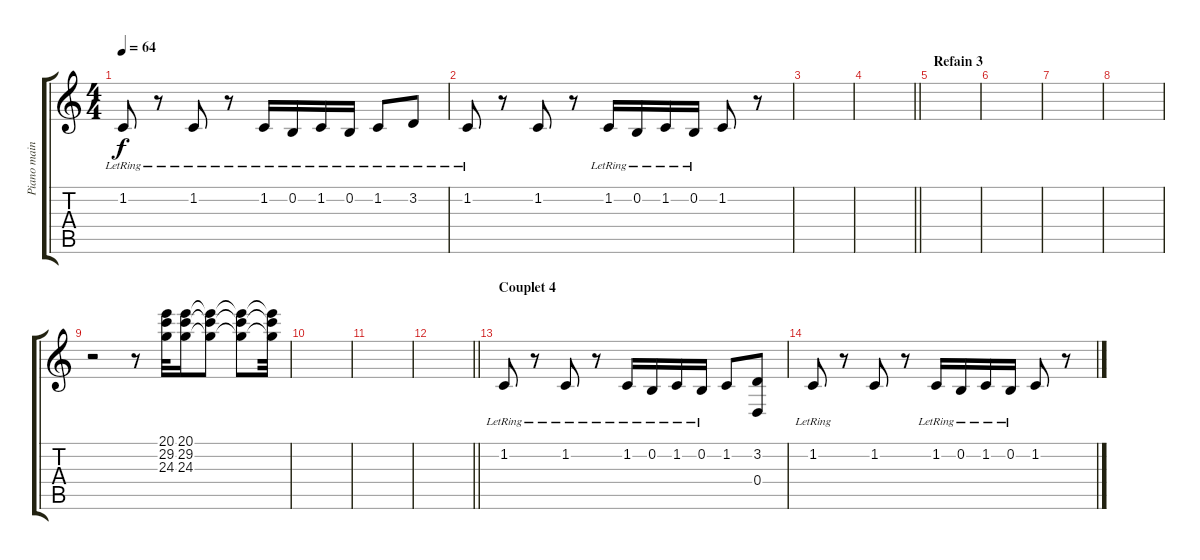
\track ("Piano main droite" "Piano main") {instrument acousticgrandpiano}
\staff {score tabs}
\tuning (E4 B3 G3 D3 A2 E2) {hide}
\ts (4 4)
\tempo 64
\clef g2
\ks c
1.2{lr}.8{dy f} r.8 1.2{lr}.8 r.8 1.2{lr}.16 0.2{lr}.16 1.2{lr}.16 0.2{lr}.16 1.2{lr}.8 3.2{lr}.8 |
1.2{lr}.8 r.8 1.2.8 r.8 1.2{lr}.16 0.2{lr}.16 1.2{lr}.16 0.2{lr}.16 1.2.8 r.8 |
|
\barLineRight lightlight
|
\section ("" "Refain 3")
|
|
|
|
r.2 r.8 (20.1 29.2 24.3).32 (20.1 29.2 24.3).16 (20.1{t} 29.2{t} 24.3{t}).8 (20.1{t} 29.2{t} 24.3{t}).8 (20.1{t} 29.2{t} 24.3{t}).32 |
|
|
\barLineRight lightlight
|
\section ("" "Couplet 4")
1.2{lr}.8 r.8 1.2{lr}.8 r.8 1.2{lr}.16 0.2{lr}.16 1.2{lr}.16 0.2{lr}.16 1.2.8 (3.2 0.4).8 |
1.2{lr}.8 r.8 1.2.8 r.8 1.2{lr}.16 0.2{lr}.16 1.2{lr}.16 0.2{lr}.16 1.2.8 r.8
